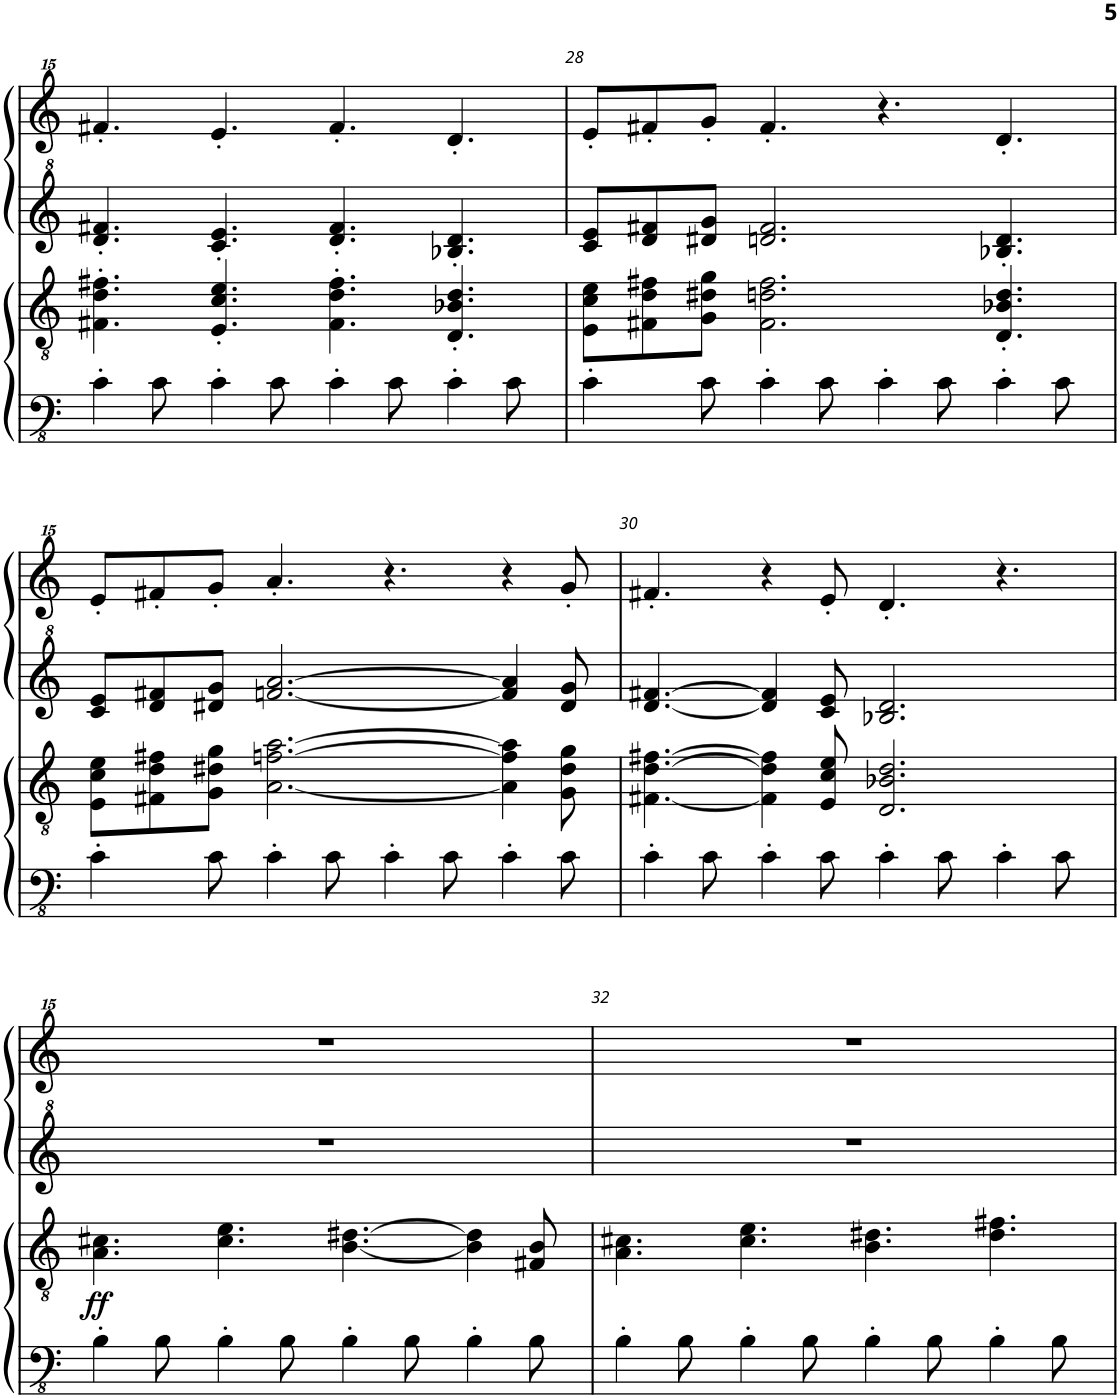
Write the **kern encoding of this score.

**kern	**kern	**dynam	**kern	**kern
*part4	*part3	*part3	*part2	*part1
*staff4	*staff3	*staff3	*staff2	*staff1
*I"Piano 4	*I"Piano	*	*I"Piano 3	*I"Piano
*I'Pno	*I'Pno	*	*I'Pno	*I'Pno
!!LO:PB:g=z
*clefFv4	*clefGv2	*	*clefG^2	*clefG^^2
*k[]	*k[]	*	*k[]	*k[]
*M12/8	*M12/8	*	*M12/8	*M12/8
=27	=27	=27	=27	=27
4C'\	4.F#X\' 4.d\' 4.f#X\'	.	4.dd/' 4.ff#X/'	4.fff#X'/
8C\	.	.	.	.
4C'\	4.E/' 4.c/' 4.e/'	.	4.cc/' 4.ee/'	4.eee'/
8C\	.	.	.	.
4C'\	4.F#\' 4.d\' 4.f#\'	.	4.dd/' 4.ff#/'	4.fff#'/
8C\	.	.	.	.
4C'\	4.D/' 4.B-X/' 4.d/'	.	4.b-X/' 4.dd/'	4.ddd'/
8C\	.	.	.	.
=28	=28	=28	=28	=28
4C'\	8E\ 8c\ 8e\L	.	8cc/ 8ee/L	8eee'/L
.	8F#X\ 8d\ 8f#X\	.	8dd/ 8ff#X/	8fff#X'/
8C\	8G\ 8d#X\ 8g\J	.	8dd#X/ 8gg/J	8ggg'/J
4C'\	2.F#\ 2.dn\ 2.f#\	.	2.ddn/ 2.ff#/	4.fff#'/
8C\	.	.	.	.
4C'\	.	.	.	4.r
8C\	.	.	.	.
4C'\	4.D/' 4.B-X/' 4.d/'	.	4.b-X/' 4.dd/'	4.ddd'/
8C\	.	.	.	.
!!LO:LB:g=z
=29	=29	=29	=29	=29
4C'\	8E\ 8c\ 8e\L	.	8cc/ 8ee/L	8eee'/L
.	8F#X\ 8d\ 8f#X\	.	8dd/ 8ff#X/	8fff#X'/
8C\	8G\ 8d#X\ 8g\J	.	8dd#X/ 8gg/J	8ggg'/J
4C'\	[2.A\ [2.fn\ [2.a\	.	[2.ffn/ [2.aa/	4.aaa'/
8C\	.	.	.	.
4C'\	.	.	.	4.r
8C\	.	.	.	.
4C'\	4A\] 4f\] 4a\]	.	4ff/] 4aa/]	4r
8C\	8G\ 8d#\ 8g\	.	8dd#/ 8gg/	8ggg'/
=30	=30	=30	=30	=30
4C'\	[4.F#X\ [4.d\ [4.f#X\	.	[4.dd/ [4.ff#X/	4.fff#X'/
8C\	.	.	.	.
4C'\	4F#\] 4d\] 4f#\]	.	4dd/] 4ff#/]	4r
8C\	8E/ 8c/ 8e/	.	8cc/ 8ee/	8eee'/
4C'\	2.D/ 2.B-X/ 2.d/	.	2.b-X/ 2.dd/	4.ddd'/
8C\	.	.	.	.
4C'\	.	.	.	4.r
8C\	.	.	.	.
!!LO:LB:g=z
=31	=31	=31	=31	=31
!	!	!LO:DY:b	!	!
4BB'\	4.A\ 4.c#X\	ff	1.r	1.r
8BB\	.	.	.	.
4BB'\	4.c#\ 4.e\	.	.	.
8BB\	.	.	.	.
4BB'\	[4.B\ [4.d#X\	.	.	.
8BB\	.	.	.	.
4BB'\	4B\] 4d#\]	.	.	.
8BB\	8F#X/ 8B/	.	.	.
=32	=32	=32	=32	=32
4BB'\	4.A\ 4.c#X\	.	1.r	1.r
8BB\	.	.	.	.
4BB'\	4.c#\ 4.e\	.	.	.
8BB\	.	.	.	.
4BB'\	4.B\ 4.d#X\	.	.	.
8BB\	.	.	.	.
4BB'\	4.d#\ 4.f#X\	.	.	.
8BB\	.	.	.	.
=	=	=	=	=
*-	*-	*-	*-	*-
